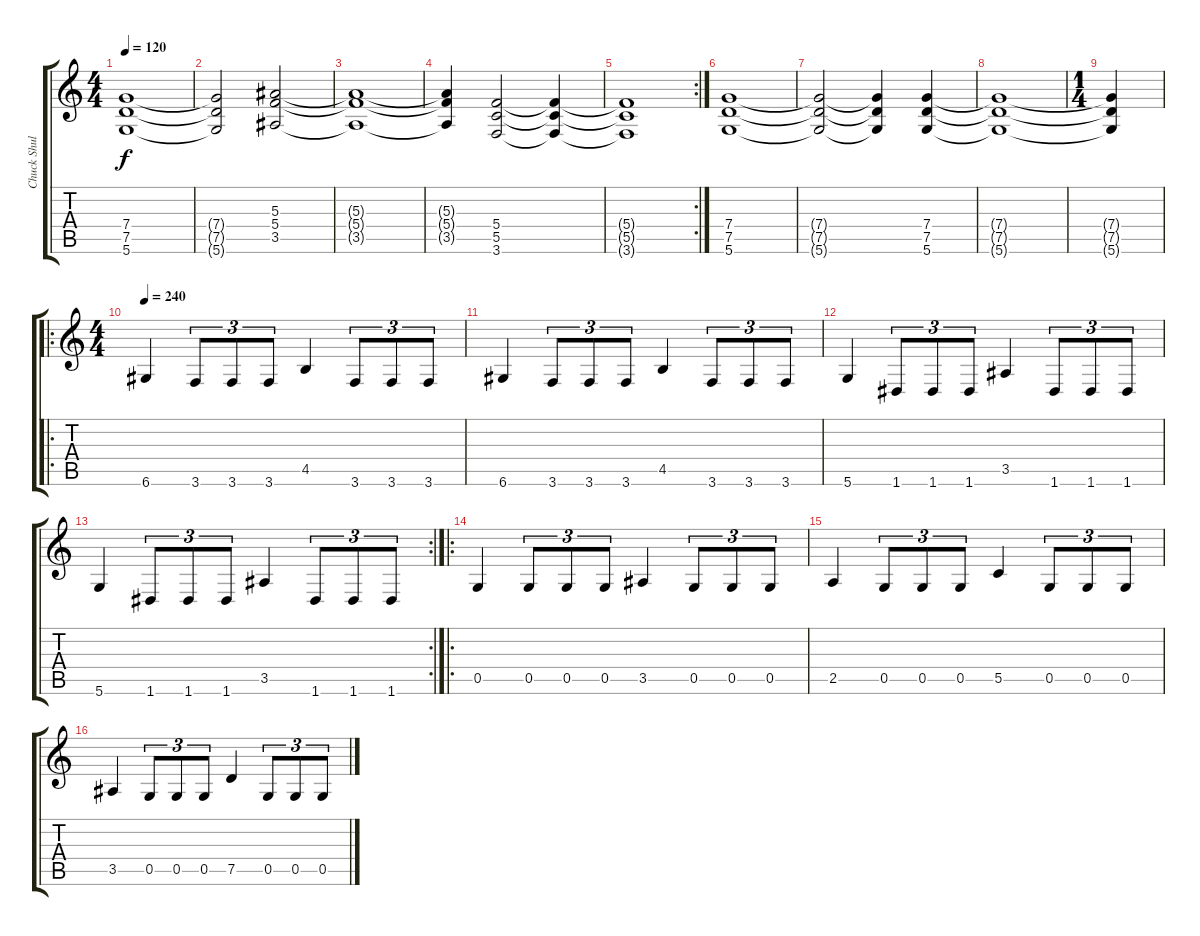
\track ("Chuck Shuldiner" "Chuck Shul") {instrument distortionguitar}
\staff {score tabs}
\tuning (D4 A3 F3 C3 G2 D2) {hide}
\ts (4 4)
\tempo 120
\clef g2
\ks c
(7.4{t} 7.5{t} 5.6{t}).1{dy f} |
(7.4{t} 7.5{t} 5.6{t}).2 (5.3 5.4 3.5).2 |
(5.3{t} 5.4{t} 3.5{t}).1 |
(5.3{t} 5.4{t} 3.5{t}).4 (5.4 5.5 3.6).2 (5.4{t} 5.5{t} 3.6{t}).4 |
\rc 2
(5.4{t} 5.5{t} 3.6{t}).1 |
(7.4 7.5 5.6).1 |
(7.4{t} 7.5{t} 5.6{t}).2 (7.4{t} 7.5{t} 5.6{t}).4 (7.4 7.5 5.6).4 |
(7.4{t} 7.5{t} 5.6{t}).1 |
\ts (1 4)
(7.4{t} 7.5{t} 5.6{t}).4 |
\ro
\ts (4 4)
\tempo 240
6.6.4 3.6.8{tu (3 2)} 3.6.8{tu (3 2)} 3.6.8{tu (3 2)} 4.5.4 3.6.8{tu (3 2)} 3.6.8{tu (3 2)} 3.6.8{tu (3 2)} |
6.6.4 3.6.8{tu (3 2)} 3.6.8{tu (3 2)} 3.6.8{tu (3 2)} 4.5.4 3.6.8{tu (3 2)} 3.6.8{tu (3 2)} 3.6.8{tu (3 2)} |
5.6.4 1.6.8{tu (3 2)} 1.6.8{tu (3 2)} 1.6.8{tu (3 2)} 3.5.4 1.6.8{tu (3 2)} 1.6.8{tu (3 2)} 1.6.8{tu (3 2)} |
\rc 2
5.6.4 1.6.8{tu (3 2)} 1.6.8{tu (3 2)} 1.6.8{tu (3 2)} 3.5.4 1.6.8{tu (3 2)} 1.6.8{tu (3 2)} 1.6.8{tu (3 2)} |
\ro
0.5.4 0.5.8{tu (3 2)} 0.5.8{tu (3 2)} 0.5.8{tu (3 2)} 3.5.4 0.5.8{tu (3 2)} 0.5.8{tu (3 2)} 0.5.8{tu (3 2)} |
2.5.4 0.5.8{tu (3 2)} 0.5.8{tu (3 2)} 0.5.8{tu (3 2)} 5.5.4 0.5.8{tu (3 2)} 0.5.8{tu (3 2)} 0.5.8{tu (3 2)} |
3.5.4 0.5.8{tu (3 2)} 0.5.8{tu (3 2)} 0.5.8{tu (3 2)} 7.5.4 0.5.8{tu (3 2)} 0.5.8{tu (3 2)} 0.5.8{tu (3 2)}
